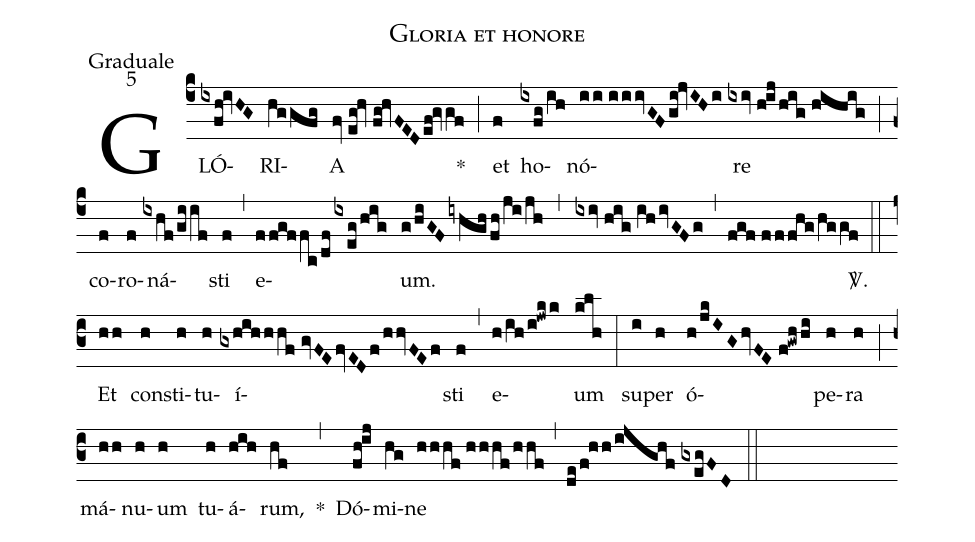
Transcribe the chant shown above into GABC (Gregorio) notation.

name:Gloria et honore;
office-part:Graduale;
mode:5;
%%
(c4) GLÓ(ixfh!ivHG)RI(hggfg)A(fv//eg!hv//fg!hvFEDef!gvgf) *(;) et(f) ho(ixfg/ih)nó(ii//iiivGFgi!jvIHi)re(ixiv//h!ij/hig//hihig) (;) co(f)ro(f)ná(ixhf/giif)sti(f) (,) e(ffgffc/df/ixeg/hig)um.(g/hiGF/iyhgh/fh/ji/jh,ixiv//hig//ih/ivGFg) (,) (fgf//fffhg/hggf) <sp>V/</sp>.(z0::c3) Et(hh) con(h)sti(h)tu(h)í(gxhihhhf//gvFEfvEDf/hhvFEf)sti(f) (,) e(h/ih/i!jwkk)um(klh) (:) su(i)per(h) ó(h/jkIGhvFE//f!gwhhi)pe(h)ra(h) (;) má(hh)nu(h)um(h) tu(h)á(hih)rum,(hf) *(,) Dó(fh!ij)mi(hg)ne(hhhf//hhhf/hhf) (,) (de/f!hh/ijghf//gxegFD) (::)
